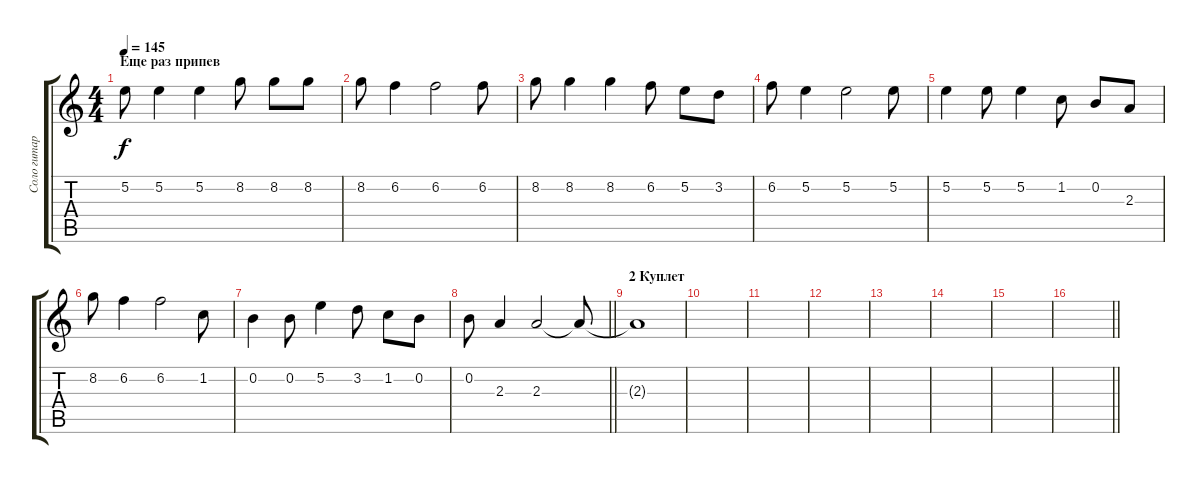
\track ("Соло гитара" "Соло гитар") {instrument acousticguitarsteel}
\staff {score tabs}
\tuning (E4 B3 G3 D3 A2 E2) {hide}
\ts (4 4)
\section ("" "Еще раз припев")
\tempo 145
\clef g2
\ks c
5.2.8{dy f} 5.2.4 5.2.4 8.2.8 8.2.8 8.2.8 |
8.2.8 6.2.4 6.2.2 6.2.8 |
8.2.8 8.2.4 8.2.4 6.2.8 5.2.8 3.2.8 |
6.2.8 5.2.4 5.2.2 5.2.8 |
5.2.4 5.2.8 5.2.4 1.2.8 0.2.8 2.3.8 |
8.2.8 6.2.4 6.2.2 1.2.8 |
0.2.4 0.2.8 5.2.4 3.2.8 1.2.8 0.2.8 |
\barLineRight lightlight
0.2.8 2.3.4 2.3.2 2.3{t}.8 |
\section ("" "2 Куплет")
2.3{t}.1 |
|
|
|
|
|
|
\barLineRight lightlight
